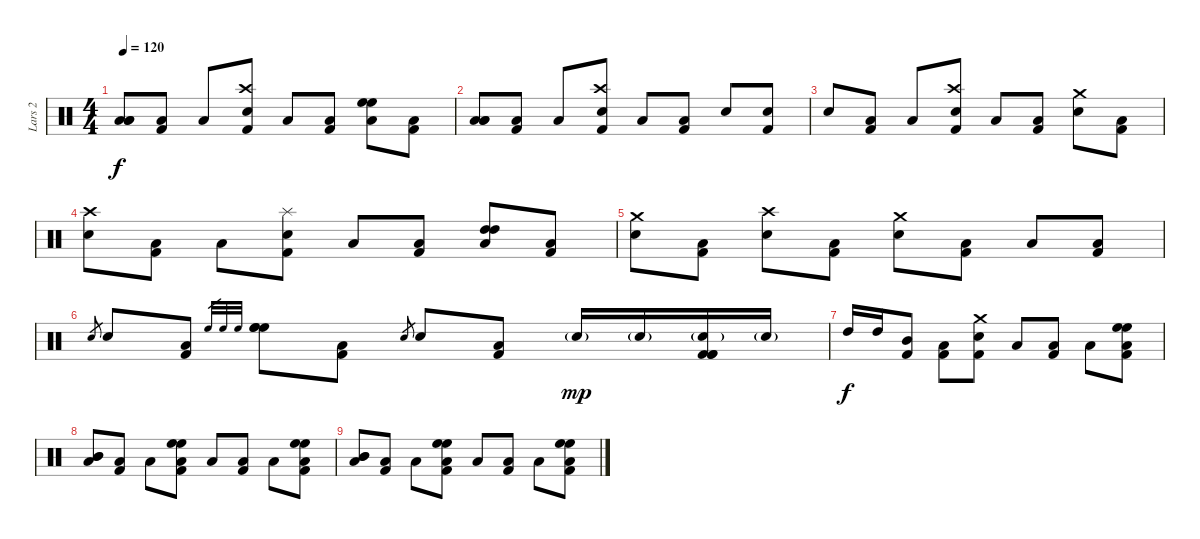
\track ("Lars 2" "Lars 2") {instrument percussion}
\staff {score}
\articulation defaults
\ts (4 4)
\tempo 120
\clef neutral
\ks c
("Low Tom (hit)" "Low Floor Tom (hit)" "Low Tom (hit)").8{dy f volume 4} ("Low Floor Tom (hit)" "Kick (hit) 2").8 "Low Floor Tom (hit)".8 ("Crash high (hit)" "Electric Snare (hit)" "Kick (hit) 2").8 "Low Floor Tom (hit)".8 ("Low Floor Tom (hit)" "Kick (hit) 2").8 ("High Floor Tom (hit)" "Low Floor Tom (hit)" "High Floor Tom (hit)").8 ("Low Floor Tom (hit)" "Kick (hit) 2").8 |
("Low Tom (hit)" "Low Floor Tom (hit)" "Low Tom (hit)").8 ("Low Floor Tom (hit)" "Kick (hit) 2").8 "Low Floor Tom (hit)".8 ("Crash high (hit)" "Electric Snare (hit)" "Kick (hit) 2").8 "Low Floor Tom (hit)".8 ("Low Floor Tom (hit)" "Kick (hit) 2").8 "Electric Snare (hit)".8 ("Electric Snare (hit)" "Kick (hit) 2").8 |
"Electric Snare (hit)".8 ("Low Floor Tom (hit)" "Kick (hit) 2").8 "Low Floor Tom (hit)".8 ("Crash high (hit)" "Electric Snare (hit)" "Kick (hit) 2").8 "Low Floor Tom (hit)".8 ("Low Floor Tom (hit)" "Kick (hit) 2").8 ("Crash medium (hit)" "Electric Snare (hit)").8 ("Low Floor Tom (hit)" "Kick (hit) 2").8 |
("Crash high (hit)" "Electric Snare (hit)").8 ("Low Floor Tom (hit)" "Kick (hit) 2").8 "Low Floor Tom (hit)".8 ("Splash (hit)" "Electric Snare (hit)" "Kick (hit) 2").8 "Low Floor Tom (hit)".8 ("Low Floor Tom (hit)" "Kick (hit) 2").8 ("High Tom (hit)" "Low Floor Tom (hit)" "High Tom (hit)").8 ("Low Floor Tom (hit)" "Kick (hit) 2").8 |
("Crash medium (hit)" "Electric Snare (hit)").8{volume 3} ("Low Floor Tom (hit)" "Kick (hit) 2").8 ("Crash high (hit)" "Electric Snare (hit)").8 ("Low Floor Tom (hit)" "Kick (hit) 2").8 ("Crash medium (hit)" "Electric Snare (hit)").8 ("Low Floor Tom (hit)" "Kick (hit) 2").8 "Low Floor Tom (hit)".8 ("Low Floor Tom (hit)" "Kick (hit) 2").8 |
"Electric Snare (hit)".8{gr} "Electric Snare (hit)".8 ("Low Floor Tom (hit)" "Kick (hit) 2").8 "High Floor Tom (hit)".32{gr} "High Floor Tom (hit)".32{gr} "High Floor Tom (hit)".32{gr} ("High Floor Tom (hit)" "High Floor Tom (hit)" "High Floor Tom (hit)").8 ("Low Floor Tom (hit)" "Kick (hit) 2").8 "Electric Snare (hit)".8{gr} "Electric Snare (hit)".8 ("Low Floor Tom (hit)" "Kick (hit) 2").8 "Electric Snare (hit)"{g}.16{dy mp} "Electric Snare (hit)"{g}.16 ("Electric Snare (hit)"{g} "Kick (hit) 2" "Kick (hit) 2" "Kick (hit) 2").16 "Electric Snare (hit)"{g}.16 |
"High Tom (hit)".16{dy f} "High Tom (hit)".16 ("Mid Tom (hit)" "Kick (hit) 2").8 ("Low Floor Tom (hit)" "Kick (hit) 2").8 ("Crash medium (hit)" "Electric Snare (hit)" "Kick (hit) 2").8 "Low Floor Tom (hit)".8 ("Low Floor Tom (hit)" "Kick (hit) 2").8 "Low Floor Tom (hit)".8 ("High Floor Tom (hit)" "Low Floor Tom (hit)" "High Floor Tom (hit)" "Kick (hit) 2").8 |
("Mid Tom (hit)" "Low Floor Tom (hit)" "Mid Tom (hit)").8{volume 1} ("Low Floor Tom (hit)" "Kick (hit) 2").8 "Low Floor Tom (hit)".8 ("High Floor Tom (hit)" "Low Floor Tom (hit)" "High Floor Tom (hit)" "Kick (hit) 2").8 "Low Floor Tom (hit)".8 ("Low Floor Tom (hit)" "Kick (hit) 2").8 "Low Floor Tom (hit)".8 ("High Floor Tom (hit)" "Low Floor Tom (hit)" "High Floor Tom (hit)" "Kick (hit) 2").8 |
("Mid Tom (hit)" "Low Floor Tom (hit)" "Mid Tom (hit)").8 ("Low Floor Tom (hit)" "Kick (hit) 2").8 "Low Floor Tom (hit)".8 ("High Floor Tom (hit)" "Low Floor Tom (hit)" "High Floor Tom (hit)" "Kick (hit) 2").8 "Low Floor Tom (hit)".8 ("Low Floor Tom (hit)" "Kick (hit) 2").8 "Low Floor Tom (hit)".8 ("High Floor Tom (hit)" "Low Floor Tom (hit)" "High Floor Tom (hit)" "Kick (hit) 2").8
